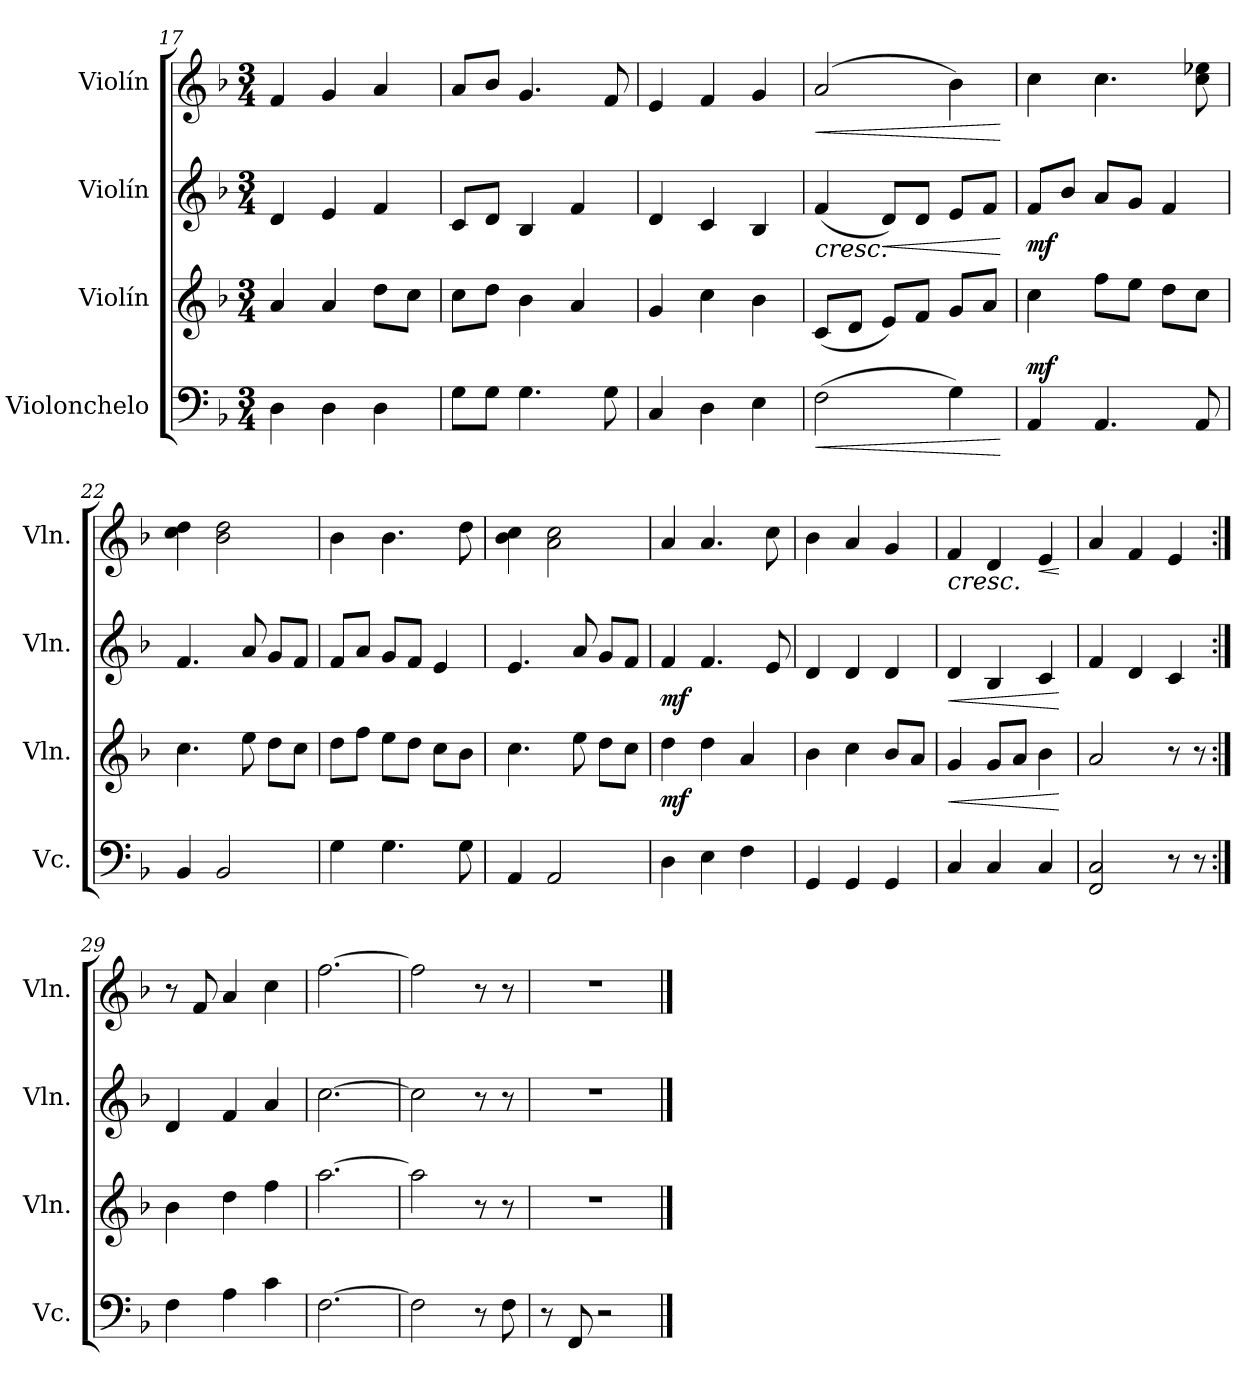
**kern	**dynam	**kern	**dynam	**kern	**dynam	**kern	**dynam
*part4	*part4	*part3	*part3	*part2	*part2	*part1	*part1
*staff4	*staff4	*staff3	*staff3	*staff2	*staff2	*staff1	*staff1
*I"Violonchelo	*	*I"Violín	*	*I"Violín	*	*I"Violín	*
*I'Vc.	*	*I'Vln.	*	*I'Vln.	*	*I'Vln.	*
!!LO:LB:g=z
*clefF4	*	*clefG2	*	*clefG2	*	*clefG2	*
*k[b-]	*	*k[b-]	*	*k[b-]	*	*k[b-]	*
*M3/4	*	*M3/4	*	*M3/4	*	*M3/4	*
=17	=17	=17	=17	=17	=17	=17	=17
4D\	.	4a/	.	4d/	.	4f/	.
4D\	.	4a/	.	4e/	.	4g/	.
4D\	.	8dd\L	.	4f/	.	4a/	.
.	.	8cc\J	.	.	.	.	.
=18	=18	=18	=18	=18	=18	=18	=18
8G\L	.	8cc\L	.	8c/L	.	8a/L	.
8G\J	.	8dd\J	.	8d/J	.	8b-/J	.
4.G\	.	4b-\	.	4B-/	.	4.g/	.
.	.	4a/	.	4f/	.	.	.
8G\	.	.	.	.	.	8f/	.
=19	=19	=19	=19	=19	=19	=19	=19
4C/	.	4g/	.	4d/	.	4e/	.
4D\	.	4cc\	.	4c/	.	4f/	.
4E\	.	4b-\	.	4B-/	.	4g/	.
=20	=20	=20	=20	=20	=20	=20	=20
!	!LO:HP:b	!	!	!	!LO:HP:b	!	!LO:HP:b
(2F\	<	(8c/L	.	(4f/	<	(2a/	<
.	.	8d/J	.	.	.	.	.
!	!	!	!	!	!LO:HP:b	!	!
.	.	8e/L)	.	8d/L)	<	.	.
.	.	8f/J	.	8d/J	.	.	.
4G\)	.	8g/L	.	8e/L	.	4b-\)	.
.	.	8a/J	.	8f/J	.	.	.
.	[	.	.	.	[ [	.	[
=21	=21	=21	=21	=21	=21	=21	=21
!	!LO:DY:a	!	!	!	!LO:DY:b	!	!LO:DY:a
!	!	!	!	!	!	!	!LO:DY:n=1:b
4AA/	mf	4cc\	.	8f/L	mf	4cc\	mf mf
.	.	.	.	8b-/J	.	.	.
4.AA/	.	8ff\L	.	8a/L	.	4.cc\	.
.	.	8ee\J	.	8g/J	.	.	.
.	.	8dd\L	.	4f/	.	.	.
8AA/	.	8cc\J	.	.	.	8cc\ 8ee-X\	.
=22	=22	=22	=22	=22	=22	=22	=22
4BB-/	.	4.cc\	.	4.f/	.	4cc\ 4dd\	.
2BB-/	.	.	.	.	.	2b-\ 2dd\	.
.	.	8ee\	.	8a/	.	.	.
.	.	8dd\L	.	8g/L	.	.	.
.	.	8cc\J	.	8f/J	.	.	.
=23	=23	=23	=23	=23	=23	=23	=23
4G\	.	8dd\L	.	8f/L	.	4b-\	.
.	.	8ff\J	.	8a/J	.	.	.
4.G\	.	8ee\L	.	8g/L	.	4.b-\	.
.	.	8dd\J	.	8f/J	.	.	.
.	.	8cc\L	.	4e/	.	.	.
8G\	.	8b-\J	.	.	.	8dd\	.
!!LO:PB:g=z
=24	=24	=24	=24	=24	=24	=24	=24
4AA/	.	4.cc\	.	4.e/	.	4b-\ 4cc\	.
2AA/	.	.	.	.	.	2a\ 2cc\	.
.	.	8ee\	.	8a/	.	.	.
.	.	8dd\L	.	8g/L	.	.	.
.	.	8cc\J	.	8f/J	.	.	.
=25	=25	=25	=25	=25	=25	=25	=25
!	!	!	!LO:DY:b	!	!LO:DY:b	!	!LO:DY:b
!	!	!	!	!	!	!	!LO:DY:n=1:a
4D\	.	4dd\	mf	4f/	mf	4a/	mf mf
4E\	.	4dd\	.	4.f/	.	4.a/	.
4F\	.	4a/	.	.	.	.	.
.	.	.	.	8e/	.	8cc\	.
=26	=26	=26	=26	=26	=26	=26	=26
4GG/	.	4b-\	.	4d/	.	4b-\	.
4GG/	.	4cc\	.	4d/	.	4a/	.
4GG/	.	8b-/L	.	4d/	.	4g/	.
.	.	8a/J	.	.	.	.	.
=27	=27	=27	=27	=27	=27	=27	=27
!	!	!	!LO:HP:b	!	!LO:HP:b	!	!LO:HP:b
4C/	.	4g/	<	4d/	<	4f/	<
4C/	.	8g/L	.	4B-/	.	4d/	.
.	.	8a/J	.	.	.	.	.
!	!	!	!	!	!	!	!LO:HP:b
4C/	.	4b-\	.	4c/	.	4e/	<
.	.	.	[	.	[	.	[ [
=28	=28	=28	=28	=28	=28	=28	=28
2FF/ 2C/	.	2a/	.	4f/	.	4a/	.
.	.	.	.	4d/	.	4f/	.
8r	.	8r	.	4c/	.	4e/	.
8r	.	8r	.	.	.	.	.
=29:|!	=29:|!	=29:|!	=29:|!	=29:|!	=29:|!	=29:|!	=29:|!
4F\	.	4b-\	.	4d/	.	8r	.
.	.	.	.	.	.	8f/	.
4A\	.	4dd\	.	4f/	.	4a/	.
4c\	.	4ff\	.	4a/	.	4cc\	.
=30	=30	=30	=30	=30	=30	=30	=30
[2.F\	.	[2.aa\	.	[2.cc\	.	[2.ff\	.
=31	=31	=31	=31	=31	=31	=31	=31
2F\]	.	2aa\]	.	2cc\]	.	2ff\]	.
8r	.	8r	.	8r	.	8r	.
8F\	.	8r	.	8r	.	8r	.
!!LO:LB:g=z
=32	=32	=32	=32	=32	=32	=32	=32
8r	.	2.r	.	2.r	.	2.r	.
8FF/	.	.	.	.	.	.	.
2r	.	.	.	.	.	.	.
==	==	==	==	==	==	==	==
*-	*-	*-	*-	*-	*-	*-	*-
